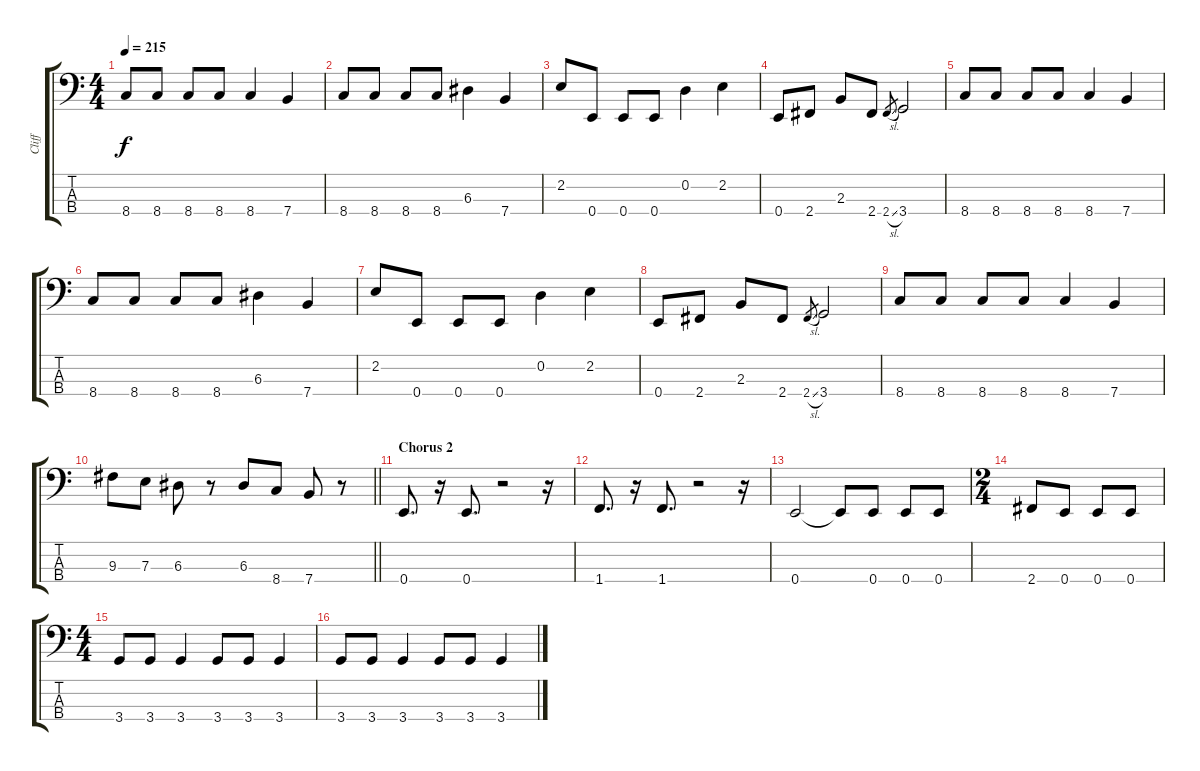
\track ("Cliff" "Cliff") {instrument electricbassfinger}
\staff {score tabs}
\tuning (G2 D2 A1 E1) {hide}
\ts (4 4)
\tempo 215
\clef f4
\ks c
8.4.8{dy f} 8.4.8 8.4.8 8.4.8 8.4.4 7.4.4 |
8.4.8 8.4.8 8.4.8 8.4.8 6.3.4 7.4.4 |
2.2.8 0.4.8 0.4.8 0.4.8 0.2.4 2.2.4 |
0.4.8 2.4.8 2.3.8 2.4.8 2.4{sl}.8{gr} 3.4.2 |
8.4.8 8.4.8 8.4.8 8.4.8 8.4.4 7.4.4 |
8.4.8 8.4.8 8.4.8 8.4.8 6.3.4 7.4.4 |
2.2.8 0.4.8 0.4.8 0.4.8 0.2.4 2.2.4 |
0.4.8 2.4.8 2.3.8 2.4.8 2.4{sl}.8{gr} 3.4.2 |
8.4.8 8.4.8 8.4.8 8.4.8 8.4.4 7.4.4 |
\barLineRight lightlight
9.3.8 7.3.8 6.3.8 r.8 6.3.8 8.4.8 7.4.8 r.8 |
\section ("" "Chorus 2")
0.4.8{d} r.16 0.4.8{d} r.2 r.16 |
1.4.8{d} r.16 1.4.8{d} r.2 r.16 |
0.4.2 0.4{t}.8 0.4.8 0.4.8 0.4.8 |
\ts (2 4)
2.4.8 0.4.8 0.4.8 0.4.8 |
\ts (4 4)
3.4.8 3.4.8 3.4.4 3.4.8 3.4.8 3.4.4 |
3.4.8 3.4.8 3.4.4 3.4.8 3.4.8 3.4.4
